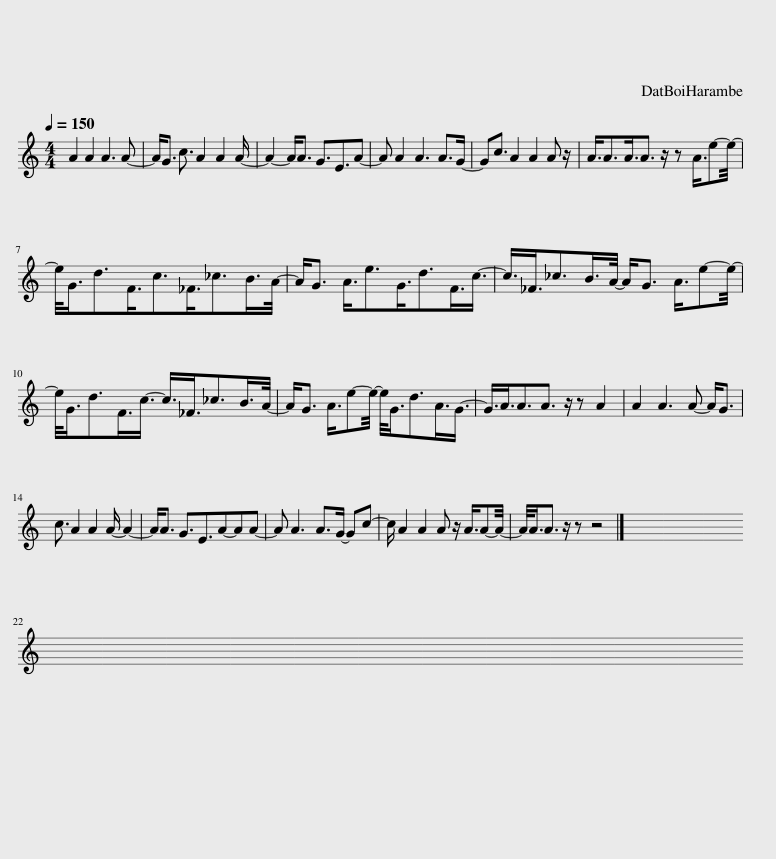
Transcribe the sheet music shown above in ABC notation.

X:1
L:1/8
Q:1/4=150
M:4/4
I:linebreak $
K:C
V:1 treble
V:1
 A2 A2 A3 A- | A<G c3/2 A2 A2 A/- | A2- A<A G3/2E3/2A- | A A2 A3 A>G- | Gc3/2 A2 A2 A z/ | %5
 A3/4A3/2A3/4A3/2 z/ z A3/4e-e/4- |$ e/<G/d3/2F3/4c3/2_F3/4_c3/2B/>A/- | A<G A3/4e3/2G3/4d3/2F3/4c3/4- | c3/4_F3/4_c3/2B/>A/- A<G A3/4e-e/4- |$ e/<G/d3/2F3/4c3/4- c3/4_F3/4_c3/2B/>A/- | %10
 A<G A3/4e-e/4- e/<G/d3/2A3/4G3/4- | G3/4A3/4A3/2A3/2 z/ z A2 | A2 A3 A- A<G |$ c3/2 A2 A2 A/- A2- | A<A G3/2E3/2A-AA- | %15
 A A3 A>G- Gc- | c/ A2 A2 A z/ A3/4A-A/4- | A/<A/A3/2 z/ z z4 |] x8 | x8 | %20
 x8 |$ x8 | x8 | x8 | x8 | %25
 x8 | x8 | x8 | x8 | x8 | %30
 x8 | x8 | %32
